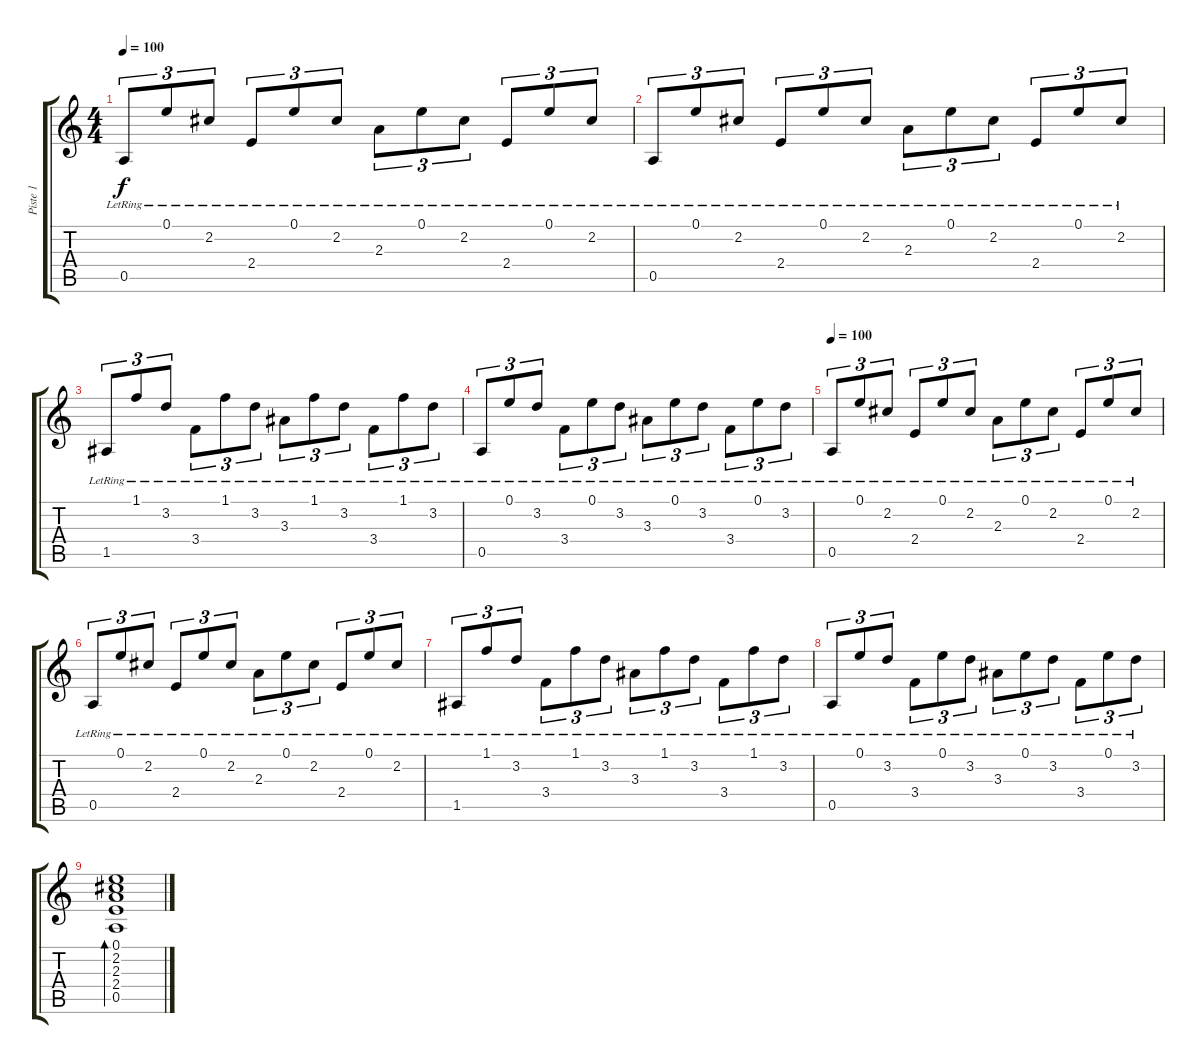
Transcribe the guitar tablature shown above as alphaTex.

\track ("Piste 1" "Piste 1") {instrument acousticguitarsteel}
\staff {score tabs}
\tuning (E4 B3 G3 D3 A2 E2) {hide}
\ts (4 4)
\tempo 100
\clef g2
\ks c
0.5{lr}.8{tu (3 2) dy f} 0.1{lr}.8{tu (3 2)} 2.2{lr}.8{tu (3 2)} 2.4{lr}.8{tu (3 2)} 0.1{lr}.8{tu (3 2)} 2.2{lr}.8{tu (3 2)} 2.3{lr}.8{tu (3 2)} 0.1{lr}.8{tu (3 2)} 2.2{lr}.8{tu (3 2)} 2.4{lr}.8{tu (3 2)} 0.1{lr}.8{tu (3 2)} 2.2{lr}.8{tu (3 2)} |
0.5{lr}.8{tu (3 2)} 0.1{lr}.8{tu (3 2)} 2.2{lr}.8{tu (3 2)} 2.4{lr}.8{tu (3 2)} 0.1{lr}.8{tu (3 2)} 2.2{lr}.8{tu (3 2)} 2.3{lr}.8{tu (3 2)} 0.1{lr}.8{tu (3 2)} 2.2{lr}.8{tu (3 2)} 2.4{lr}.8{tu (3 2)} 0.1{lr}.8{tu (3 2)} 2.2{lr}.8{tu (3 2)} |
1.5{lr}.8{tu (3 2)} 1.1{lr}.8{tu (3 2)} 3.2{lr}.8{tu (3 2)} 3.4{lr}.8{tu (3 2)} 1.1{lr}.8{tu (3 2)} 3.2{lr}.8{tu (3 2)} 3.3{lr}.8{tu (3 2)} 1.1{lr}.8{tu (3 2)} 3.2{lr}.8{tu (3 2)} 3.4{lr}.8{tu (3 2)} 1.1{lr}.8{tu (3 2)} 3.2{lr}.8{tu (3 2)} |
0.5{lr}.8{tu (3 2)} 0.1{lr}.8{tu (3 2)} 3.2{lr}.8{tu (3 2)} 3.4{lr}.8{tu (3 2)} 0.1{lr}.8{tu (3 2)} 3.2{lr}.8{tu (3 2)} 3.3{lr}.8{tu (3 2)} 0.1{lr}.8{tu (3 2)} 3.2{lr}.8{tu (3 2)} 3.4{lr}.8{tu (3 2)} 0.1{lr}.8{tu (3 2)} 3.2{lr}.8{tu (3 2)} |
\tempo 100
0.5{lr}.8{tu (3 2)} 0.1{lr}.8{tu (3 2)} 2.2{lr}.8{tu (3 2)} 2.4{lr}.8{tu (3 2)} 0.1{lr}.8{tu (3 2)} 2.2{lr}.8{tu (3 2)} 2.3{lr}.8{tu (3 2)} 0.1{lr}.8{tu (3 2)} 2.2{lr}.8{tu (3 2)} 2.4{lr}.8{tu (3 2)} 0.1{lr}.8{tu (3 2)} 2.2{lr}.8{tu (3 2)} |
0.5{lr}.8{tu (3 2)} 0.1{lr}.8{tu (3 2)} 2.2{lr}.8{tu (3 2)} 2.4{lr}.8{tu (3 2)} 0.1{lr}.8{tu (3 2)} 2.2{lr}.8{tu (3 2)} 2.3{lr}.8{tu (3 2)} 0.1{lr}.8{tu (3 2)} 2.2{lr}.8{tu (3 2)} 2.4{lr}.8{tu (3 2)} 0.1{lr}.8{tu (3 2)} 2.2{lr}.8{tu (3 2)} |
1.5{lr}.8{tu (3 2)} 1.1{lr}.8{tu (3 2)} 3.2{lr}.8{tu (3 2)} 3.4{lr}.8{tu (3 2)} 1.1{lr}.8{tu (3 2)} 3.2{lr}.8{tu (3 2)} 3.3{lr}.8{tu (3 2)} 1.1{lr}.8{tu (3 2)} 3.2{lr}.8{tu (3 2)} 3.4{lr}.8{tu (3 2)} 1.1{lr}.8{tu (3 2)} 3.2{lr}.8{tu (3 2)} |
0.5{lr}.8{tu (3 2)} 0.1{lr}.8{tu (3 2)} 3.2{lr}.8{tu (3 2)} 3.4{lr}.8{tu (3 2)} 0.1{lr}.8{tu (3 2)} 3.2{lr}.8{tu (3 2)} 3.3{lr}.8{tu (3 2)} 0.1{lr}.8{tu (3 2)} 3.2{lr}.8{tu (3 2)} 3.4{lr}.8{tu (3 2)} 0.1{lr}.8{tu (3 2)} 3.2{lr}.8{tu (3 2)} |
(0.1 2.2 2.3 2.4 0.5).1{bd 240}
